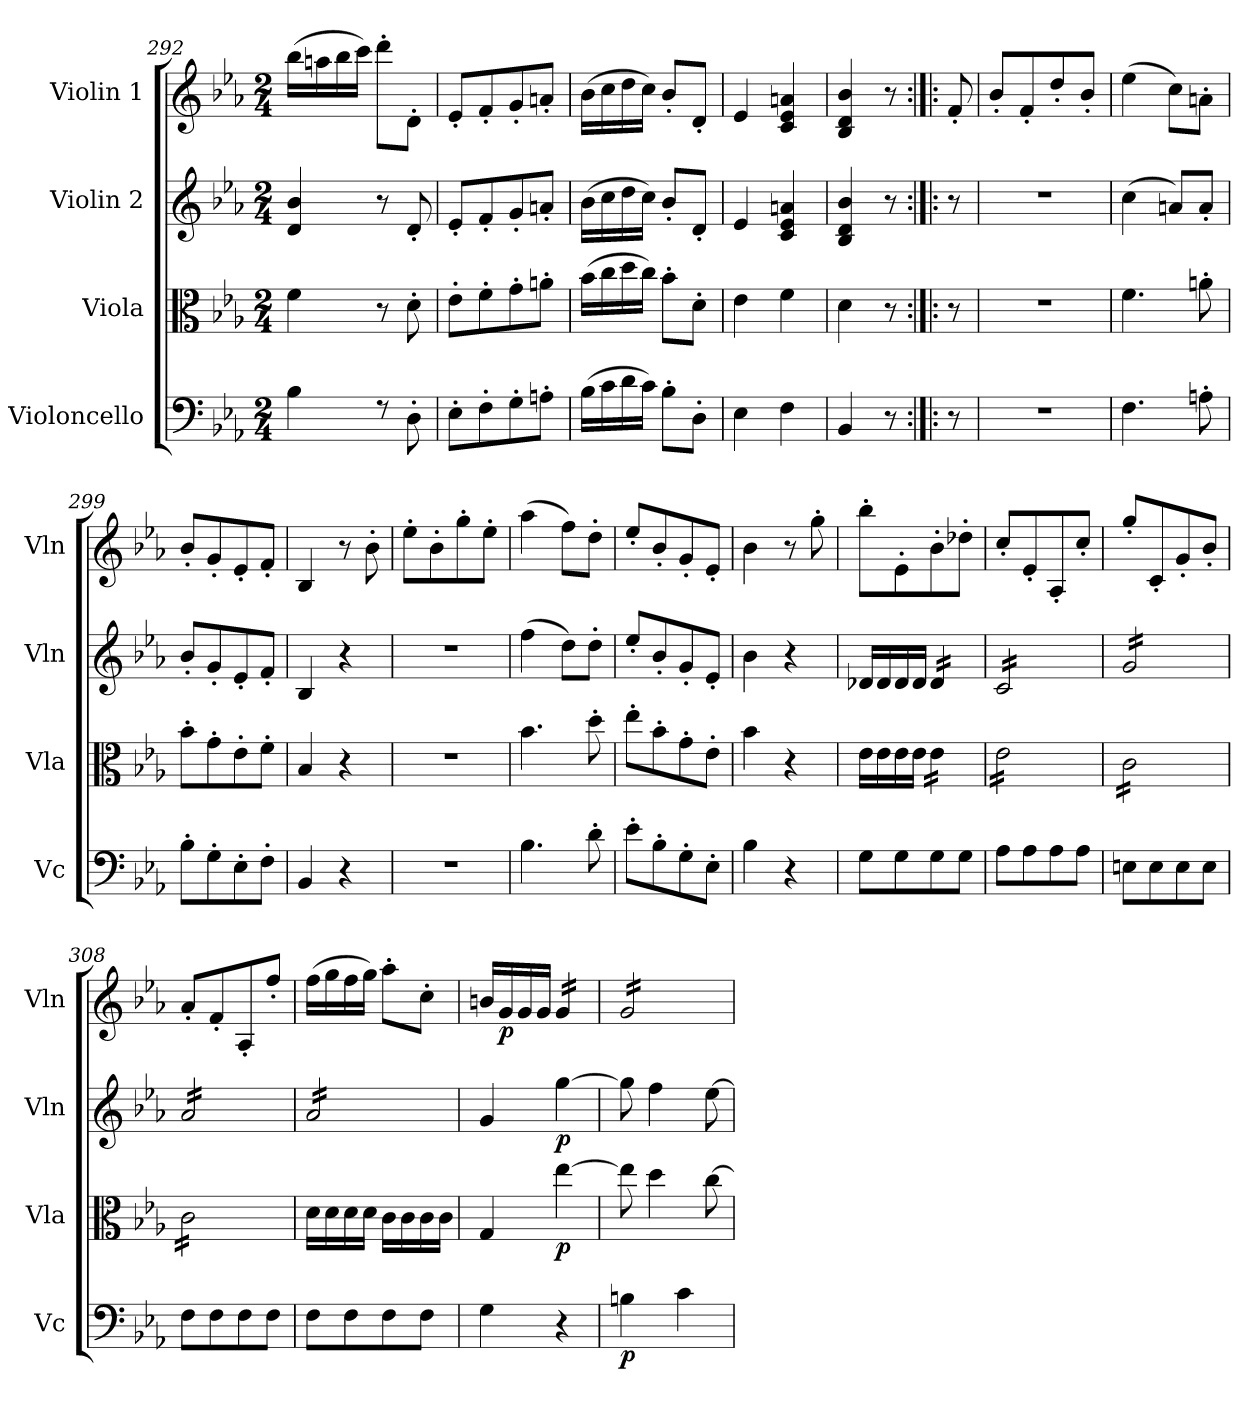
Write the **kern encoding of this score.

**kern	**dynam	**kern	**dynam	**kern	**dynam	**kern	**dynam
*part4	*part4	*part3	*part3	*part2	*part2	*part1	*part1
*staff4	*staff4	*staff3	*staff3	*staff2	*staff2	*staff1	*staff1
*I"Violoncello	*	*I"Viola	*	*I"Violin 2	*	*I"Violin 1	*
*I'Vc	*	*I'Vla	*	*I'Vln	*	*I'Vln	*
*clefF4	*	*clefC3	*	*clefG2	*	*clefG2	*
*k[b-e-a-]	*	*k[b-e-a-]	*	*k[b-e-a-]	*	*k[b-e-a-]	*
*M2/4	*	*M2/4	*	*M2/4	*	*M2/4	*
=292	=292	=292	=292	=292	=292	=292	=292
4B-\	.	4f\	.	4d/ 4b-/	.	(>16bb-\LL	.
.	.	.	.	.	.	16aan\	.
.	.	.	.	.	.	16bb-\	.
.	.	.	.	.	.	16ccc\JJ)	.
8rF	.	8r	.	8r	.	8ddd'\L	.
8D'\	.	8d'\	.	8d'/	.	8d'\J	.
!!LO:LB:g=z
=293	=293	=293	=293	=293	=293	=293	=293
8E-'\L	.	8e-'\L	.	8e-'/L	.	8e-'/L	.
8F'\	.	8f'\	.	8f'/	.	8f'/	.
8G'\	.	8g'\	.	8g'/	.	8g'/	.
8An'\J	.	8an'\J	.	8an'/J	.	8an'/J	.
=294	=294	=294	=294	=294	=294	=294	=294
(>16B-\LL	.	(>16b-\LL	.	(>16b-\LL	.	(>16b-\LL	.
16c\	.	16cc\	.	16cc\	.	16cc\	.
16d\	.	16dd\	.	16dd\	.	16dd\	.
16c\JJ)	.	16cc\JJ)	.	16cc\JJ)	.	16cc\JJ)	.
8B-'\L	.	8b-'\L	.	8b-'/L	.	8b-'/L	.
8D'\J	.	8d'\J	.	8d'/J	.	8d'/J	.
=295	=295	=295	=295	=295	=295	=295	=295
4E-\	.	4e-\	.	4e-/	.	4e-/	.
4F\	.	4f\	.	4c/ 4e-/ 4an/	.	4c/ 4e-/ 4an/	.
=296	=296	=296	=296	=296	=296	=296	=296
4BB-/	.	4d\	.	4B-/ 4d/ 4b-/	.	4B-/ 4d/ 4b-/	.
8r	.	8r	.	8r	.	8r	.
=296X4:|!|:	=296X4:|!|:	=296X4:|!|:	=296X4:|!|:	=296X4:|!|:	=296X4:|!|:	=296X4:|!|:	=296X4:|!|:
8r	.	8r	.	8r	.	8f'/	.
=297	=297	=297	=297	=297	=297	=297	=297
2r	.	2r	.	2r	.	8b-'/L	.
.	.	.	.	.	.	8f'/	.
.	.	.	.	.	.	8dd'/	.
.	.	.	.	.	.	8b-'/J	.
=298	=298	=298	=298	=298	=298	=298	=298
4.F\	.	4.f\	.	(>4cc\	.	(>4ee-\	.
.	.	.	.	8an/L)	.	8cc\L)	.
8An'\	.	8an'\	.	8a'/J	.	8an'\J	.
=299	=299	=299	=299	=299	=299	=299	=299
8B-'\L	.	8b-'\L	.	8b-'/L	.	8b-'/L	.
8G'\	.	8g'\	.	8g'/	.	8g'/	.
8E-'\	.	8e-'\	.	8e-'/	.	8e-'/	.
8F'\J	.	8f'\J	.	8f'/J	.	8f'/J	.
=300	=300	=300	=300	=300	=300	=300	=300
4BB-/	.	4B-/	.	4B-/	.	4B-/	.
4r	.	4r	.	4r	.	8r	.
.	.	.	.	.	.	8b-'\	.
=301	=301	=301	=301	=301	=301	=301	=301
2r	.	2r	.	2r	.	8ee-'\L	.
.	.	.	.	.	.	8b-'\	.
.	.	.	.	.	.	8gg'\	.
.	.	.	.	.	.	8ee-'\J	.
!!LO:LB:g=z
=302	=302	=302	=302	=302	=302	=302	=302
4.B-\	.	4.b-\	.	(>4ff\	.	(>4aa-\	.
.	.	.	.	8dd\L)	.	8ff\L)	.
8d'\	.	8dd'\	.	8dd'\J	.	8dd'\J	.
=303	=303	=303	=303	=303	=303	=303	=303
8e-'\L	.	8ee-'\L	.	8ee-'/L	.	8ee-'/L	.
8B-'\	.	8b-'\	.	8b-'/	.	8b-'/	.
8G'\	.	8g'\	.	8g'/	.	8g'/	.
8E-'\J	.	8e-'\J	.	8e-'/J	.	8e-'/J	.
=304	=304	=304	=304	=304	=304	=304	=304
4B-\	.	4b-\	.	4b-\	.	4b-\	.
4r	.	4r	.	4r	.	8r	.
.	.	.	.	.	.	8gg'\	.
=305	=305	=305	=305	=305	=305	=305	=305
8G\L	.	16e-\LL	.	16d-X/LL	.	8bb-'\L	.
.	.	16e-\	.	16d-/	.	.	.
8G\	.	16e-\	.	16d-/	.	8e-'\	.
.	.	16e-\JJ	.	16d-/JJ	.	.	.
*	*	*tremolo	*	*	*	*	*
*	*	*	*	*tremolo	*	*	*
8G\	.	16e-\LL	.	16d-/LL	.	8b-'\	.
.	.	16e-\	.	16d-/	.	.	.
8G\J	.	16e-\	.	16d-/	.	8dd-X'\J	.
.	.	16e-\JJ	.	16d-/JJ	.	.	.
=306	=306	=306	=306	=306	=306	=306	=306
8A-\L	.	16e-\LL	.	16c/LL	.	8cc'/L	.
.	.	16e-\	.	16c/	.	.	.
8A-\	.	16e-\	.	16c/	.	8e-'/	.
.	.	16e-\	.	16c/	.	.	.
8A-\	.	16e-\	.	16c/	.	8A-'/	.
.	.	16e-\	.	16c/	.	.	.
8A-\J	.	16e-\	.	16c/	.	8cc'/J	.
.	.	16e-\JJ	.	16c/JJ	.	.	.
=307	=307	=307	=307	=307	=307	=307	=307
8En\L	.	16c\LL	.	16g/LL	.	8gg'/L	.
.	.	16c\	.	16g/	.	.	.
8E\	.	16c\	.	16g/	.	8c'/	.
.	.	16c\	.	16g/	.	.	.
8E\	.	16c\	.	16g/	.	8g'/	.
.	.	16c\	.	16g/	.	.	.
8E\J	.	16c\	.	16g/	.	8b-'/J	.
.	.	16c\JJ	.	16g/JJ	.	.	.
=308	=308	=308	=308	=308	=308	=308	=308
8F\L	.	16c\LL	.	16a-/LL	.	8a-'/L	.
.	.	16c\	.	16a-/	.	.	.
8F\	.	16c\	.	16a-/	.	8f'/	.
.	.	16c\	.	16a-/	.	.	.
8F\	.	16c\	.	16a-/	.	8A-'/	.
.	.	16c\	.	16a-/	.	.	.
8F\J	.	16c\	.	16a-/	.	8ff'/J	.
.	.	16c\JJ	.	16a-/JJ	.	.	.
*	*	*Xtremolo	*	*	*	*	*
=309	=309	=309	=309	=309	=309	=309	=309
8F\L	.	16d\LL	.	16a-/LL	.	(>16ff\LL	.
.	.	16d\	.	16a-/	.	16gg\	.
8F\	.	16d\	.	16a-/	.	16ff\	.
.	.	16d\JJ	.	16a-/	.	16gg\JJ)	.
8F\	.	16c\LL	.	16a-/	.	8aa-'\L	.
.	.	16c\	.	16a-/	.	.	.
8F\J	.	16c\	.	16a-/	.	8cc'\J	.
.	.	16c\JJ	.	16a-/JJ	.	.	.
*	*	*	*	*Xtremolo	*	*	*
!!LO:PB:g=z
=310	=310	=310	=310	=310	=310	=310	=310
4G\	.	4G/	.	4g/	.	16bn/LL	.
!	!	!	!	!	!	!	!LO:DY:b
.	.	.	.	.	.	16g/	p
.	.	.	.	.	.	16g/	.
.	.	.	.	.	.	16g/JJ	.
!	!	!	!LO:DY:b	!	!LO:DY:b	!	!
*	*	*	*	*	*	*tremolo	*
4r	.	[4ee-\	p	[4gg\	p	16g/LL	.
.	.	.	.	.	.	16g/	.
.	.	.	.	.	.	16g/	.
.	.	.	.	.	.	16g/JJ	.
=311	=311	=311	=311	=311	=311	=311	=311
!	!LO:DY:b	!	!	!	!	!	!
4Bn\	p	8ee-\]	.	8gg\]	.	16g/LL	.
.	.	.	.	.	.	16g/	.
.	.	4dd\	.	4ff\	.	16g/	.
.	.	.	.	.	.	16g/	.
4c\	.	.	.	.	.	16g/	.
.	.	.	.	.	.	16g/	.
.	.	[8cc\	.	[8ee-\	.	16g/	.
.	.	.	.	.	.	16g/JJ	.
*	*	*	*	*	*	*Xtremolo	*
=	=	=	=	=	=	=	=
*-	*-	*-	*-	*-	*-	*-	*-
